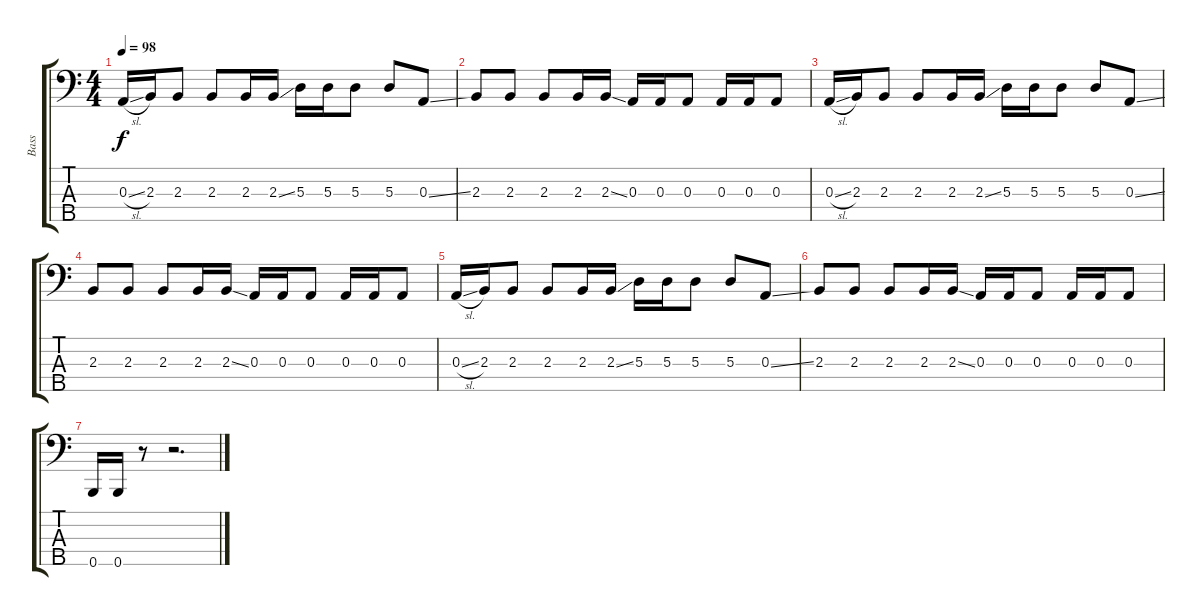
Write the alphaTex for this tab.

\track ("Bass" "Bass") {instrument electricbasspick}
\staff {score tabs}
\tuning (G2 D2 A1 E1 B0) {hide}
\ts (4 4)
\tempo 98
\clef f4
\ks c
0.3{sl}.16{dy f} 2.3.16 2.3.8 2.3.8 2.3.16 2.3{ss}.16 5.3.16 5.3.16 5.3.8 5.3.8 0.3{ss}.8 |
2.3.8 2.3.8 2.3.8 2.3.16 2.3{ss}.16 0.3.16 0.3.16 0.3.8 0.3.16 0.3.16 0.3.8 |
0.3{sl}.16 2.3.16 2.3.8 2.3.8 2.3.16 2.3{ss}.16 5.3.16 5.3.16 5.3.8 5.3.8 0.3{ss}.8 |
2.3.8 2.3.8 2.3.8 2.3.16 2.3{ss}.16 0.3.16 0.3.16 0.3.8 0.3.16 0.3.16 0.3.8 |
0.3{sl}.16 2.3.16 2.3.8 2.3.8 2.3.16 2.3{ss}.16 5.3.16 5.3.16 5.3.8 5.3.8 0.3{ss}.8 |
2.3.8 2.3.8 2.3.8 2.3.16 2.3{ss}.16 0.3.16 0.3.16 0.3.8 0.3.16 0.3.16 0.3.8 |
0.5.16 0.5.16 r.8 r.2{d}
